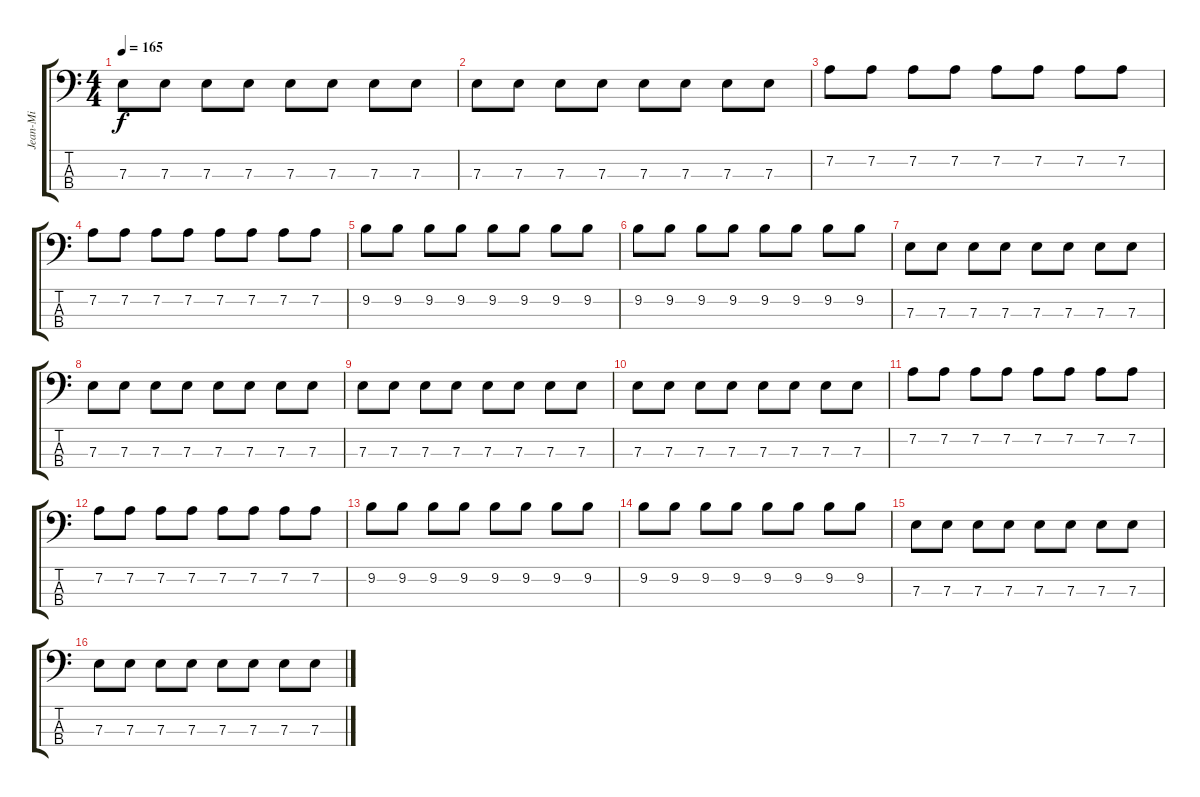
\track ("Jean-Mi" "Jean-Mi") {instrument electricbassfinger}
\staff {score tabs}
\tuning (G2 D2 A1 E1) {hide}
\ts (4 4)
\tempo 165
\clef f4
\ks c
7.3.8{dy f} 7.3.8 7.3.8 7.3.8 7.3.8 7.3.8 7.3.8 7.3.8 |
7.3.8 7.3.8 7.3.8 7.3.8 7.3.8 7.3.8 7.3.8 7.3.8 |
7.2.8 7.2.8 7.2.8 7.2.8 7.2.8 7.2.8 7.2.8 7.2.8 |
7.2.8 7.2.8 7.2.8 7.2.8 7.2.8 7.2.8 7.2.8 7.2.8 |
9.2.8 9.2.8 9.2.8 9.2.8 9.2.8 9.2.8 9.2.8 9.2.8 |
9.2.8 9.2.8 9.2.8 9.2.8 9.2.8 9.2.8 9.2.8 9.2.8 |
7.3.8 7.3.8 7.3.8 7.3.8 7.3.8 7.3.8 7.3.8 7.3.8 |
7.3.8 7.3.8 7.3.8 7.3.8 7.3.8 7.3.8 7.3.8 7.3.8 |
7.3.8 7.3.8 7.3.8 7.3.8 7.3.8 7.3.8 7.3.8 7.3.8 |
7.3.8 7.3.8 7.3.8 7.3.8 7.3.8 7.3.8 7.3.8 7.3.8 |
7.2.8 7.2.8 7.2.8 7.2.8 7.2.8 7.2.8 7.2.8 7.2.8 |
7.2.8 7.2.8 7.2.8 7.2.8 7.2.8 7.2.8 7.2.8 7.2.8 |
9.2.8 9.2.8 9.2.8 9.2.8 9.2.8 9.2.8 9.2.8 9.2.8 |
9.2.8 9.2.8 9.2.8 9.2.8 9.2.8 9.2.8 9.2.8 9.2.8 |
7.3.8 7.3.8 7.3.8 7.3.8 7.3.8 7.3.8 7.3.8 7.3.8 |
7.3.8 7.3.8 7.3.8 7.3.8 7.3.8 7.3.8 7.3.8 7.3.8
